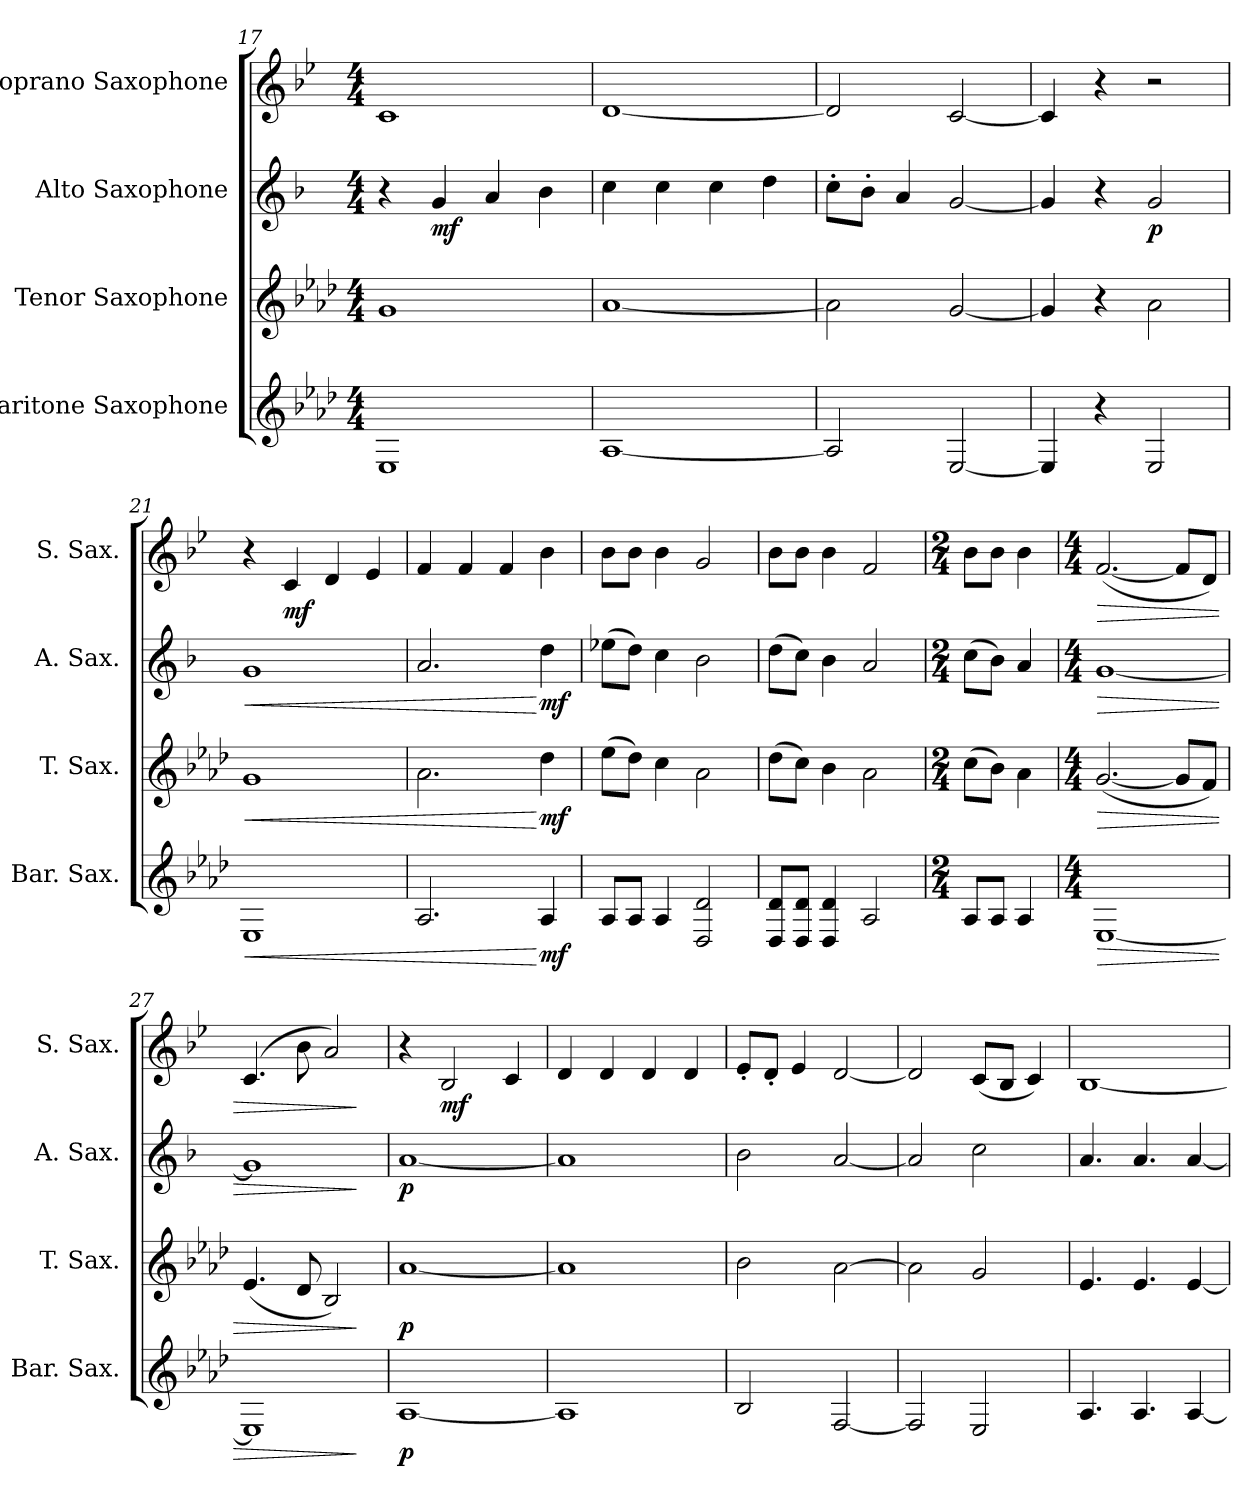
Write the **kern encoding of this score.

**kern	**dynam	**kern	**dynam	**kern	**dynam	**kern	**dynam
*part4	*part4	*part3	*part3	*part2	*part2	*part1	*part1
*staff4	*staff4	*staff3	*staff3	*staff2	*staff2	*staff1	*staff1
*I"Baritone Saxophone	*	*I"Tenor Saxophone	*	*I"Alto Saxophone	*	*I"Soprano Saxophone	*
*I'Bar. Sax.	*	*I'T. Sax.	*	*I'A. Sax.	*	*I'S. Sax.	*
*clefG2	*	*clefG2	*	*clefG2	*	*clefG2	*
*ITrd12c21	*	*ITrd8c14	*	*ITrd5c9	*	*ITrd1c2	*
*k[b-e-a-d-]	*	*k[b-e-a-d-]	*	*k[b-e-a-d-]	*	*k[b-e-a-d-]	*
*M4/4	*	*M4/4	*	*M4/4	*	*M4/4	*
=17	=17	=17	=17	=17	=17	=17	=17
1EE-	.	1G	.	4r	.	1B-	.
!	!	!	!	!	!LO:DY:b	!	!
.	.	.	.	4B-/	mf	.	.
.	.	.	.	4c/	.	.	.
.	.	.	.	4d-\	.	.	.
!!LO:PB:g=z
=18	=18	=18	=18	=18	=18	=18	=18
[1AA-	.	[1A-	.	4e-\	.	[1c	.
.	.	.	.	4e-\	.	.	.
.	.	.	.	4e-\	.	.	.
.	.	.	.	4f\	.	.	.
=19	=19	=19	=19	=19	=19	=19	=19
2AA-/]	.	2A-\]	.	8e-'\L	.	2c/]	.
.	.	.	.	8d-'\J	.	.	.
.	.	.	.	4c/	.	.	.
[2EE-/	.	[2G/	.	[2B-/	.	[2B-/	.
=20	=20	=20	=20	=20	=20	=20	=20
4EE-/]	.	4G/]	.	4B-/]	.	4B-/]	.
4r	.	4r	.	4r	.	4r	.
!	!	!	!	!	!LO:DY:b	!	!
2EE-/	.	2A-\	.	2B-/	p	2r	.
=21	=21	=21	=21	=21	=21	=21	=21
!	!LO:HP:b	!	!LO:HP:b	!	!LO:HP:b	!	!
1EE-	<	1G	<	1B-	<	4r	.
!	!	!	!	!	!	!	!LO:DY:b
.	.	.	.	.	.	4B-/	mf
.	.	.	.	.	.	4c/	.
.	.	.	.	.	.	4d-/	.
=22	=22	=22	=22	=22	=22	=22	=22
2.AA-/	.	2.A-\	.	2.c/	.	4e-/	.
.	.	.	.	.	.	4e-/	.
.	.	.	.	.	.	4e-/	.
!	!LO:DY:n=1:b	!	!LO:DY:n=1:b	!	!LO:DY:n=1:b	!	!
4AA-/	[ mf	4d-\	[ mf	4f\	[ mf	4a-\	.
=23	=23	=23	=23	=23	=23	=23	=23
8AA-/L	.	(8e-\L	.	(8g-X\L	.	8a-\L	.
8AA-/J	.	8d-\J)	.	8f\J)	.	8a-\J	.
4AA-/	.	4c\	.	4e-\	.	4a-\	.
2DD-/ 2D-/	.	2A-\	.	2d-\	.	2f/	.
=24	=24	=24	=24	=24	=24	=24	=24
8DD-/ 8D-/L	.	(8d-\L	.	(8f\L	.	8a-\L	.
8DD-/ 8D-/J	.	8c\J)	.	8e-\J)	.	8a-\J	.
4DD-/ 4D-/	.	4B-\	.	4d-\	.	4a-\	.
2AA-/	.	2A-\	.	2c/	.	2e-/	.
=25	=25	=25	=25	=25	=25	=25	=25
*M2/4	*	*M2/4	*	*M2/4	*	*M2/4	*
8AA-/L	.	(8c\L	.	(8e-\L	.	8a-\L	.
8AA-/J	.	8B-\J)	.	8d-\J)	.	8a-\J	.
4AA-/	.	4A-\	.	4c/	.	4a-\	.
!!LO:PB:g=z
=26	=26	=26	=26	=26	=26	=26	=26
*M4/4	*	*M4/4	*	*M4/4	*	*M4/4	*
!	!LO:HP:b	!	!LO:HP:b	!	!LO:HP:b	!	!LO:HP:b
[1EE-	>	([2.G/	>	[1B-	>	([2.e-/	>
.	.	8G/L]	.	.	.	8e-/L]	.
.	.	8F/J)	.	.	.	8c/J)	.
=27	=27	=27	=27	=27	=27	=27	=27
1EE-]	.	(4.E-/	.	1B-]	.	(4.B-/	.
.	.	8D-/	.	.	.	8a-\	.
.	.	2BB-/)	.	.	.	2g/)	.
.	]	.	]	.	]	.	]
=28	=28	=28	=28	=28	=28	=28	=28
!	!LO:DY:b	!	!LO:DY:b	!	!LO:DY:b	!	!
[1AA-	p	[1A-	p	[1c	p	4r	.
!	!	!	!	!	!	!	!LO:DY:b
.	.	.	.	.	.	2A-/	mf
.	.	.	.	.	.	4B-/	.
=29	=29	=29	=29	=29	=29	=29	=29
1AA-]	.	1A-]	.	1c]	.	4c/	.
.	.	.	.	.	.	4c/	.
.	.	.	.	.	.	4c/	.
.	.	.	.	.	.	4c/	.
=30	=30	=30	=30	=30	=30	=30	=30
2BB-/	.	2B-\	.	2d-\	.	8d-'/L	.
.	.	.	.	.	.	8c'/J	.
.	.	.	.	.	.	4d-/	.
[2FF/	.	[2A-\	.	[2c/	.	[2c/	.
=31	=31	=31	=31	=31	=31	=31	=31
2FF/]	.	2A-\]	.	2c/]	.	2c/]	.
2EE-/	.	2G/	.	2e-\	.	(8B-/L	.
.	.	.	.	.	.	8A-/J	.
.	.	.	.	.	.	4B-/)	.
=32	=32	=32	=32	=32	=32	=32	=32
4.AA-/	.	4.E-/	.	4.c/	.	[1A-	.
4.AA-/	.	4.E-/	.	4.c/	.	.	.
[4AA-/	.	[4E-/	.	[4c/	.	.	.
=	=	=	=	=	=	=	=
*-	*-	*-	*-	*-	*-	*-	*-
